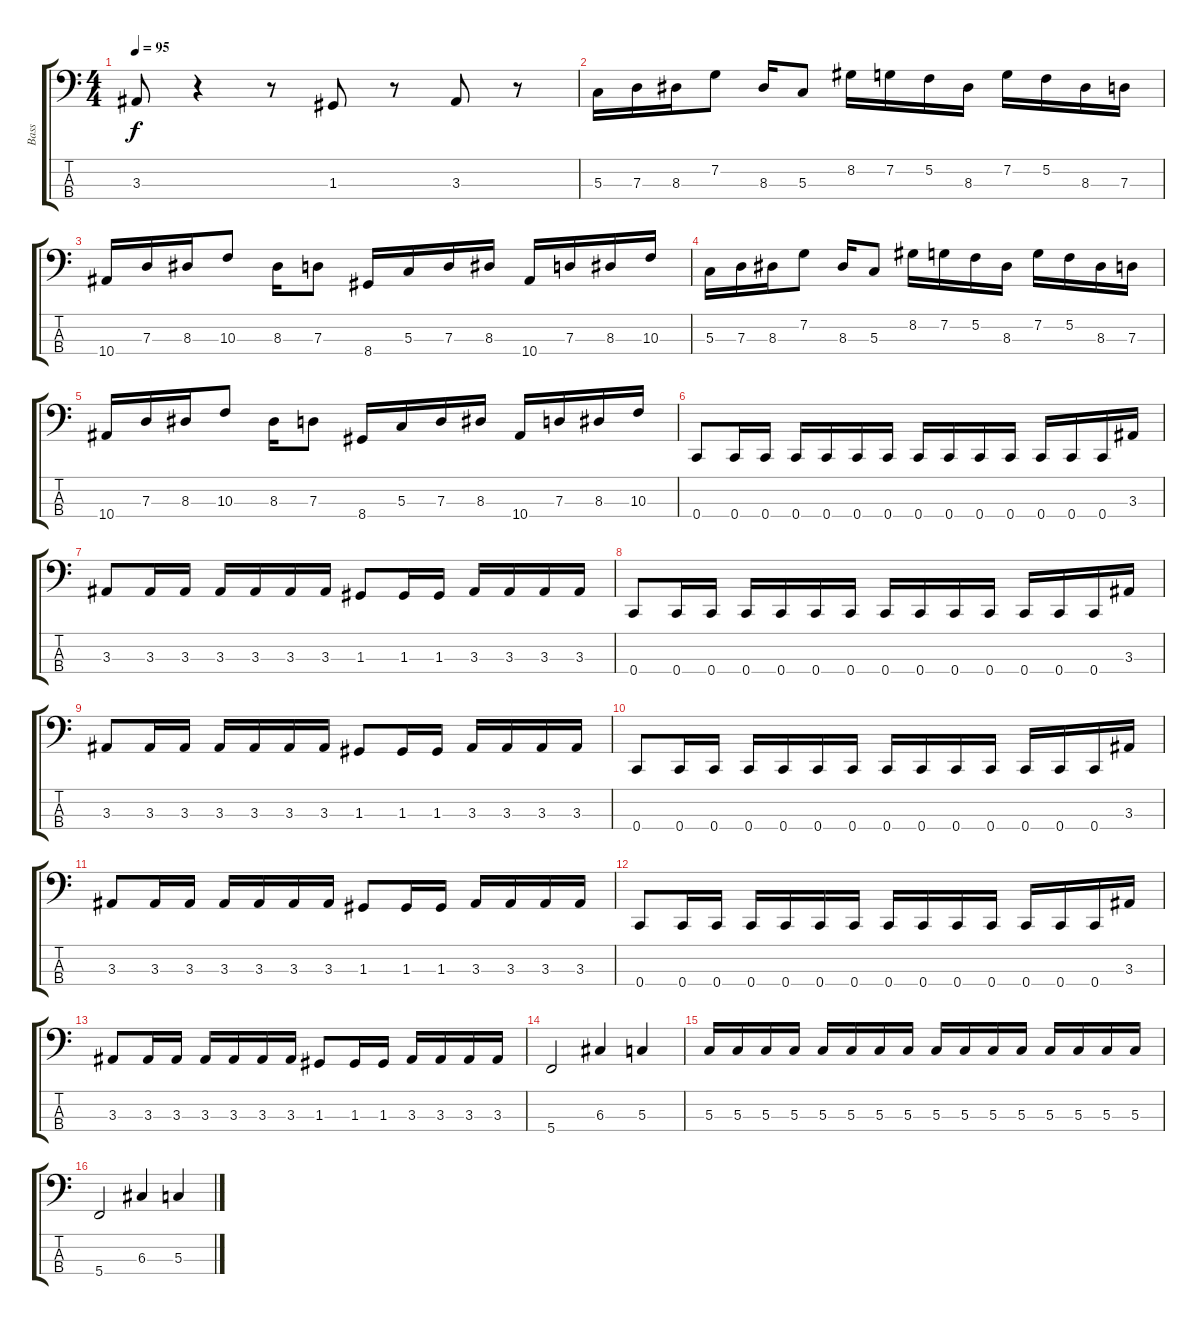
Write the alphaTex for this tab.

\track ("Bass" "Bass") {instrument electricbasspick}
\staff {score tabs}
\tuning (F2 C2 G1 C1) {hide}
\ts (4 4)
\tempo 95
\clef f4
\ks c
3.3.8{dy f} r.4 r.8 1.3.8 r.8 3.3.8 r.8 |
5.3.16 7.3.16 8.3.16 7.2.8 8.3.16 5.3.8 8.2.16 7.2.16 5.2.16 8.3.16 7.2.16 5.2.16 8.3.16 7.3.16 |
10.4.16 7.3.16 8.3.16 10.3.8 8.3.16 7.3.8 8.4.16 5.3.16 7.3.16 8.3.16 10.4.16 7.3.16 8.3.16 10.3.16 |
5.3.16 7.3.16 8.3.16 7.2.8 8.3.16 5.3.8 8.2.16 7.2.16 5.2.16 8.3.16 7.2.16 5.2.16 8.3.16 7.3.16 |
10.4.16 7.3.16 8.3.16 10.3.8 8.3.16 7.3.8 8.4.16 5.3.16 7.3.16 8.3.16 10.4.16 7.3.16 8.3.16 10.3.16 |
0.4.8 0.4.16 0.4.16 0.4.16 0.4.16 0.4.16 0.4.16 0.4.16 0.4.16 0.4.16 0.4.16 0.4.16 0.4.16 0.4.16 3.3.16 |
3.3.8 3.3.16 3.3.16 3.3.16 3.3.16 3.3.16 3.3.16 1.3.8 1.3.16 1.3.16 3.3.16 3.3.16 3.3.16 3.3.16 |
0.4.8 0.4.16 0.4.16 0.4.16 0.4.16 0.4.16 0.4.16 0.4.16 0.4.16 0.4.16 0.4.16 0.4.16 0.4.16 0.4.16 3.3.16 |
3.3.8 3.3.16 3.3.16 3.3.16 3.3.16 3.3.16 3.3.16 1.3.8 1.3.16 1.3.16 3.3.16 3.3.16 3.3.16 3.3.16 |
0.4.8 0.4.16 0.4.16 0.4.16 0.4.16 0.4.16 0.4.16 0.4.16 0.4.16 0.4.16 0.4.16 0.4.16 0.4.16 0.4.16 3.3.16 |
3.3.8 3.3.16 3.3.16 3.3.16 3.3.16 3.3.16 3.3.16 1.3.8 1.3.16 1.3.16 3.3.16 3.3.16 3.3.16 3.3.16 |
0.4.8 0.4.16 0.4.16 0.4.16 0.4.16 0.4.16 0.4.16 0.4.16 0.4.16 0.4.16 0.4.16 0.4.16 0.4.16 0.4.16 3.3.16 |
3.3.8 3.3.16 3.3.16 3.3.16 3.3.16 3.3.16 3.3.16 1.3.8 1.3.16 1.3.16 3.3.16 3.3.16 3.3.16 3.3.16 |
5.4.2 6.3.4 5.3.4 |
5.3.16 5.3.16 5.3.16 5.3.16 5.3.16 5.3.16 5.3.16 5.3.16 5.3.16 5.3.16 5.3.16 5.3.16 5.3.16 5.3.16 5.3.16 5.3.16 |
5.4.2 6.3.4 5.3.4
